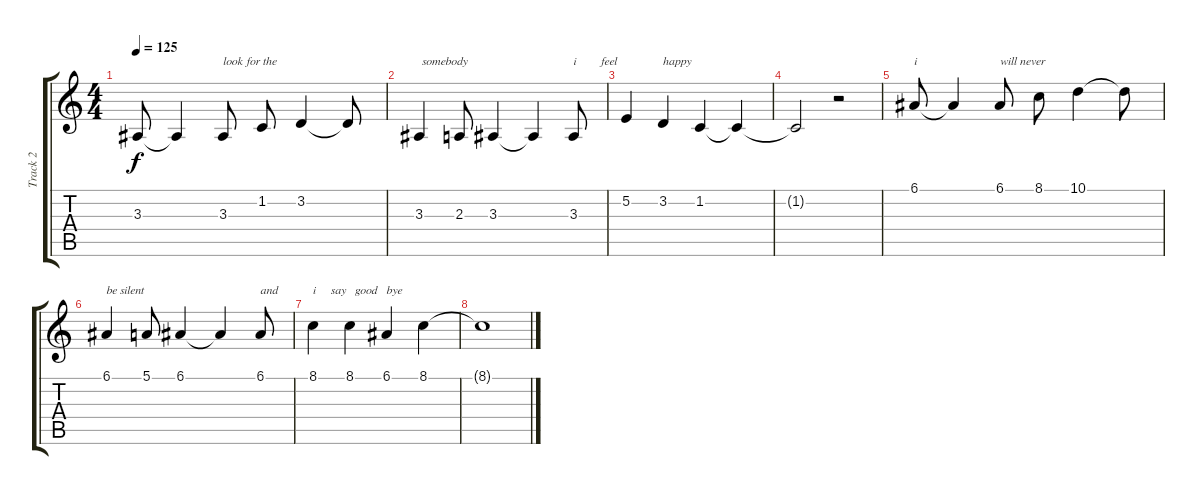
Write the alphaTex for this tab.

\track ("Track 2" "Track 2") {instrument piccolo}
\staff {score tabs}
\tuning (E4 B3 G3 D3 A2 E2) {hide}
\ts (4 4)
\tempo 125
\clef g2
\ks c
3.3.8{dy f} 3.3{t}.4 3.3.8{txt "look for the"} 1.2.8 3.2.4 3.2{t}.8 |
3.3.4{txt " somebody"} 2.3.8 3.3.4 3.3{t}.4 3.3.8{txt "i        feel "} |
5.2.4 3.2.4{txt "happy"} 1.2.4 1.2{t}.4 |
1.2{t}.2 r.2 |
6.1.8{txt "i"} 6.1{t}.4 6.1.8{txt "will never"} 8.1.8 10.1.4 10.1{t}.8 |
6.1.4{txt "be silent"} 5.1.8 6.1.4 6.1{t}.4 6.1.8{txt "and "} |
8.1.4{txt "i     say   good   bye"} 8.1.4 6.1.4 8.1.4 |
8.1{t}.1
